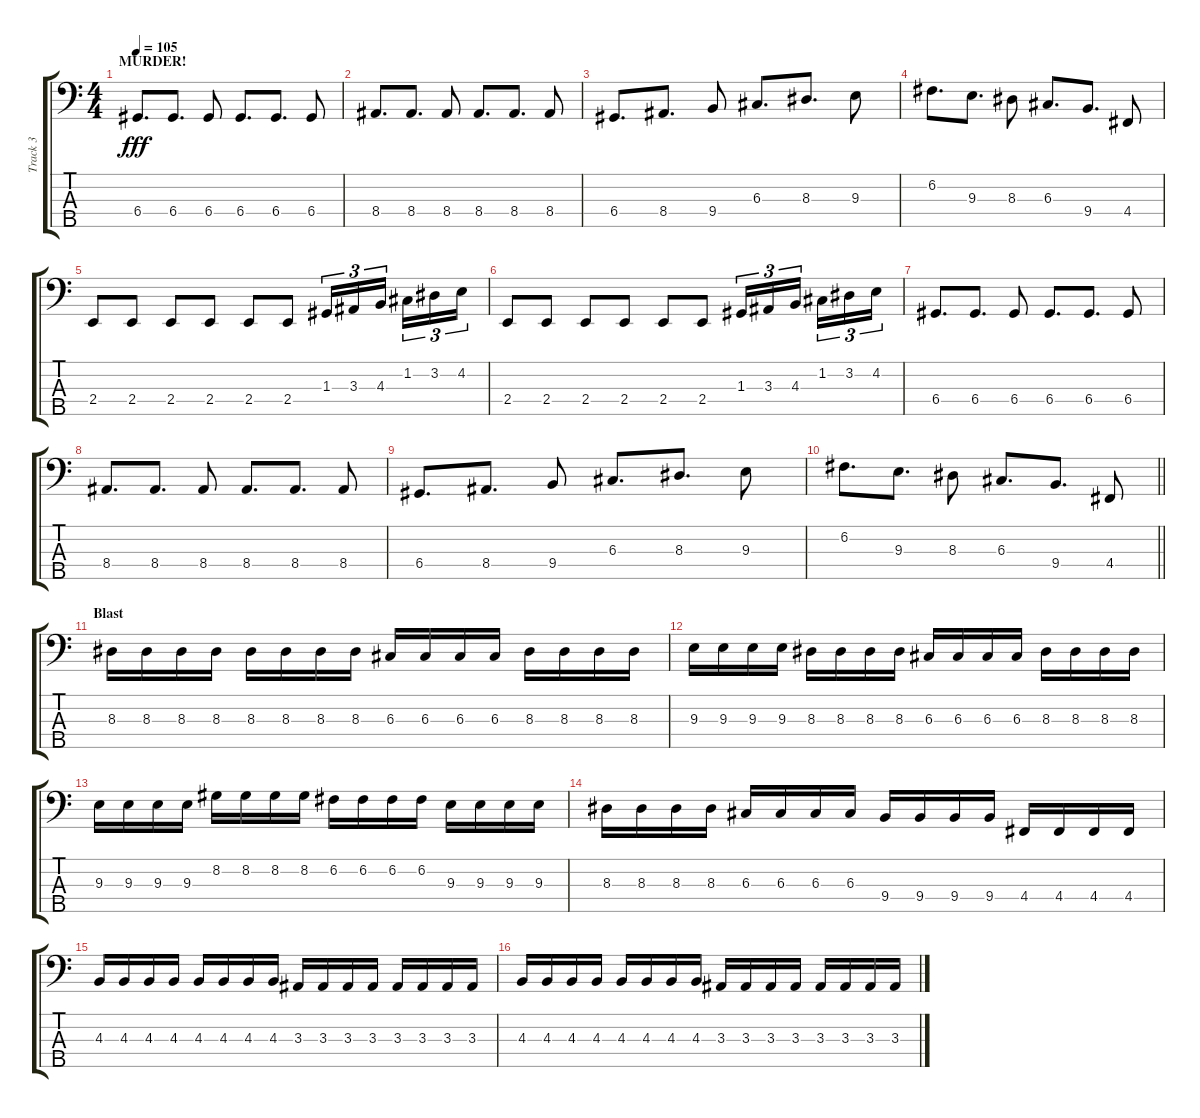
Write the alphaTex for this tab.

\track ("Track 3" "Track 3") {instrument electricbassfinger}
\staff {score tabs}
\tuning (F2 C2 G1 D1 A0) {hide}
\ts (4 4)
\section ("" "MURDER!")
\tempo 105
\clef f4
\ks c
6.4.8{d dy fff} 6.4.8{d} 6.4.8 6.4.8{d} 6.4.8{d} 6.4.8 |
8.4.8{d} 8.4.8{d} 8.4.8 8.4.8{d} 8.4.8{d} 8.4.8 |
6.4.8{d} 8.4.8{d} 9.4.8 6.3.8{d} 8.3.8{d} 9.3.8 |
6.2.8{d} 9.3.8{d} 8.3.8 6.3.8{d} 9.4.8{d} 4.4.8 |
2.4.8 2.4.8 2.4.8 2.4.8 2.4.8 2.4.8 1.3.16{tu (3 2)} 3.3.16{tu (3 2)} 4.3.16{tu (3 2) beam splitsecondary} 1.2.16{tu (3 2)} 3.2.16{tu (3 2)} 4.2.16{tu (3 2)} |
2.4.8 2.4.8 2.4.8 2.4.8 2.4.8 2.4.8 1.3.16{tu (3 2)} 3.3.16{tu (3 2)} 4.3.16{tu (3 2) beam splitsecondary} 1.2.16{tu (3 2)} 3.2.16{tu (3 2)} 4.2.16{tu (3 2)} |
6.4.8{d} 6.4.8{d} 6.4.8 6.4.8{d} 6.4.8{d} 6.4.8 |
8.4.8{d} 8.4.8{d} 8.4.8 8.4.8{d} 8.4.8{d} 8.4.8 |
6.4.8{d} 8.4.8{d} 9.4.8 6.3.8{d} 8.3.8{d} 9.3.8 |
\barLineRight lightlight
6.2.8{d} 9.3.8{d} 8.3.8 6.3.8{d} 9.4.8{d} 4.4.8 |
\section ("" "Blast")
8.3.16 8.3.16 8.3.16 8.3.16 8.3.16 8.3.16 8.3.16 8.3.16 6.3.16 6.3.16 6.3.16 6.3.16 8.3.16 8.3.16 8.3.16 8.3.16 |
9.3.16 9.3.16 9.3.16 9.3.16 8.3.16 8.3.16 8.3.16 8.3.16 6.3.16 6.3.16 6.3.16 6.3.16 8.3.16 8.3.16 8.3.16 8.3.16 |
9.3.16 9.3.16 9.3.16 9.3.16 8.2.16 8.2.16 8.2.16 8.2.16 6.2.16 6.2.16 6.2.16 6.2.16 9.3.16 9.3.16 9.3.16 9.3.16 |
8.3.16 8.3.16 8.3.16 8.3.16 6.3.16 6.3.16 6.3.16 6.3.16 9.4.16 9.4.16 9.4.16 9.4.16 4.4.16 4.4.16 4.4.16 4.4.16 |
4.3.16 4.3.16 4.3.16 4.3.16 4.3.16 4.3.16 4.3.16 4.3.16 3.3.16 3.3.16 3.3.16 3.3.16 3.3.16 3.3.16 3.3.16 3.3.16 |
4.3.16 4.3.16 4.3.16 4.3.16 4.3.16 4.3.16 4.3.16 4.3.16 3.3.16 3.3.16 3.3.16 3.3.16 3.3.16 3.3.16 3.3.16 3.3.16
